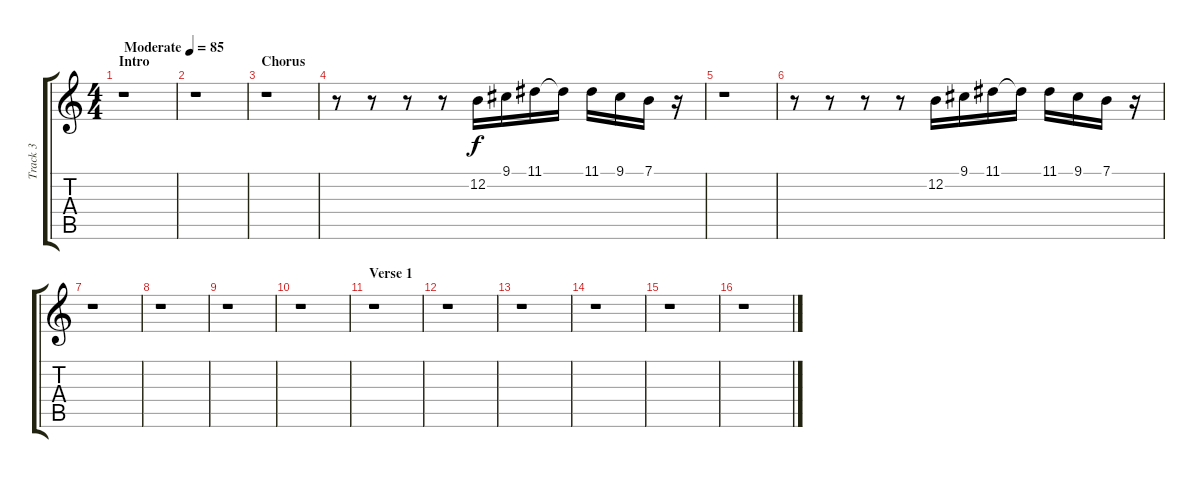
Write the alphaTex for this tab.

\track ("Track 3" "Track 3") {instrument reedorgan}
\staff {score tabs}
\tuning (E4 B3 G3 D3 A2 E2) {hide}
\ts (4 4)
\section ("" "Intro")
\tempo (85 "Moderate")
\clef g2
\ks c
r.1{dy f instrument reedorgan} |
r.1 |
\section ("" "Chorus")
r.1 |
r.8 r.8 r.8 r.8 12.2.16 9.1.16 11.1.16 11.1{t}.16 11.1.16 9.1.16 7.1.16 r.16 |
r.1 |
r.8 r.8 r.8 r.8 12.2.16 9.1.16 11.1.16 11.1{t}.16 11.1.16 9.1.16 7.1.16 r.16 |
r.1 |
r.1 |
r.1 |
r.1 |
\section ("" "Verse 1")
r.1 |
r.1 |
r.1 |
r.1 |
r.1 |
r.1
